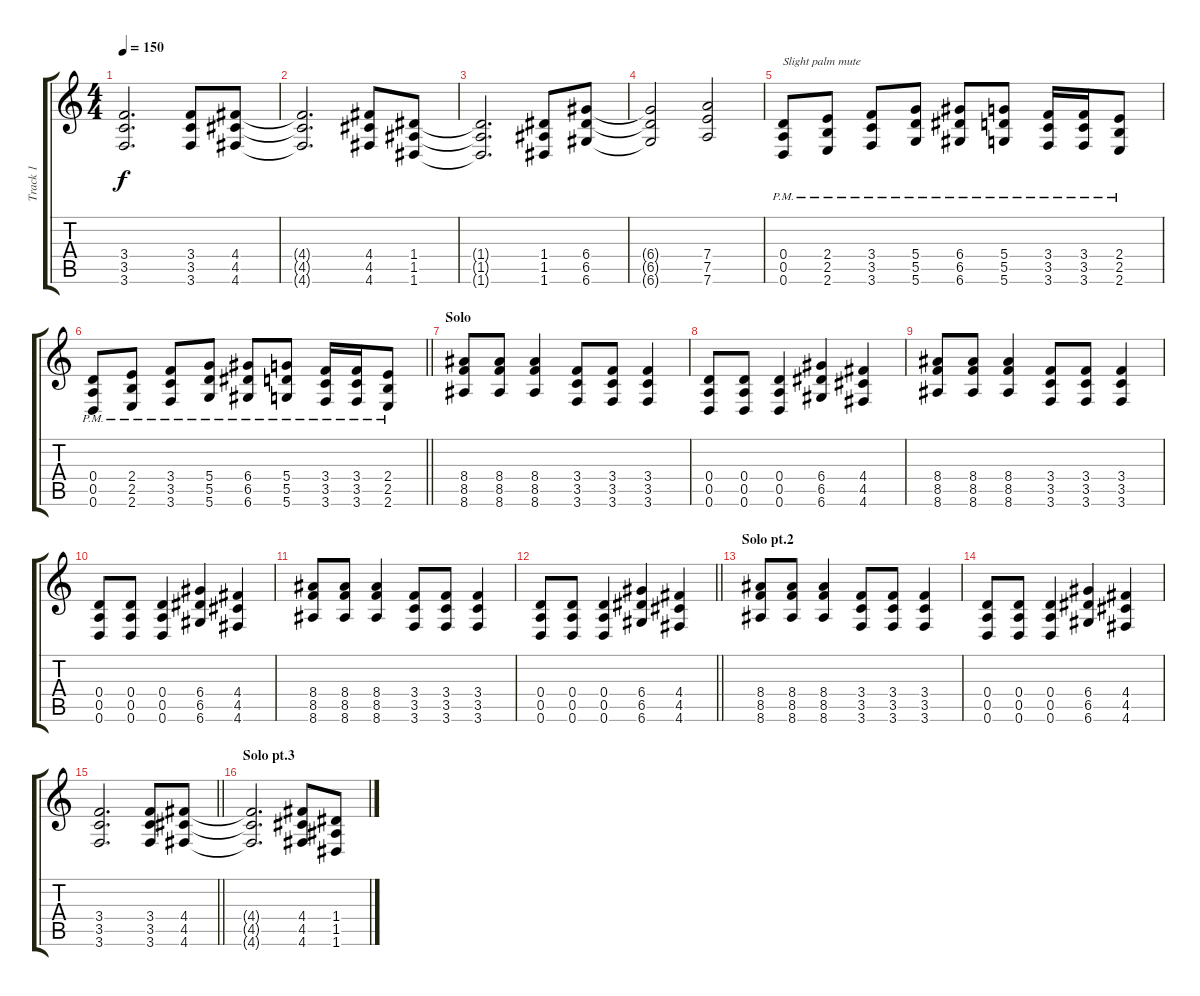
\track ("Track 1" "Track 1") {instrument distortionguitar}
\staff {score tabs}
\tuning (E4 B3 G3 D3 A2 D2) {hide}
\ts (4 4)
\tempo 150
\clef g2
\ks c
(3.4 3.5 3.6).2{d dy f} (3.4 3.5 3.6).8 (4.4 4.5 4.6).8 |
(4.4{t} 4.5{t} 4.6{t}).2{d} (4.4 4.5 4.6).8 (1.4 1.5 1.6).8 |
(1.4{t} 1.5{t} 1.6{t}).2{d} (1.4 1.5 1.6).8 (6.4 6.5 6.6).8 |
(6.4{t} 6.5{t} 6.6{t}).2 (7.4 7.5 7.6).2 |
(0.4{pm} 0.5{pm} 0.6{pm}).8{txt "Slight palm mute"} (2.4{pm} 2.5{pm} 2.6{pm}).8 (3.4{pm} 3.5{pm} 3.6{pm}).8 (5.4{pm} 5.5{pm} 5.6{pm}).8 (6.4{pm} 6.5{pm} 6.6{pm}).8 (5.4{pm} 5.5{pm} 5.6{pm}).8 (3.4{pm} 3.5{pm} 3.6{pm}).16 (3.4{pm} 3.5{pm} 3.6{pm}).16 (2.4{pm} 2.5{pm} 2.6{pm}).8 |
\barLineRight lightlight
(0.4{pm} 0.5{pm} 0.6{pm}).8 (2.4{pm} 2.5{pm} 2.6{pm}).8 (3.4{pm} 3.5{pm} 3.6{pm}).8 (5.4{pm} 5.5{pm} 5.6{pm}).8 (6.4{pm} 6.5{pm} 6.6{pm}).8 (5.4{pm} 5.5{pm} 5.6{pm}).8 (3.4{pm} 3.5{pm} 3.6{pm}).16 (3.4{pm} 3.5{pm} 3.6{pm}).16 (2.4{pm} 2.5{pm} 2.6{pm}).8 |
\section ("" "Solo")
(8.4 8.5 8.6).8{volume 10} (8.4 8.5 8.6).8 (8.4 8.5 8.6).4 (3.4 3.5 3.6).8 (3.4 3.5 3.6).8 (3.4 3.5 3.6).4 |
(0.4 0.5 0.6).8 (0.4 0.5 0.6).8 (0.4 0.5 0.6).4 (6.4 6.5 6.6).4 (4.4 4.5 4.6).4 |
(8.4 8.5 8.6).8 (8.4 8.5 8.6).8 (8.4 8.5 8.6).4 (3.4 3.5 3.6).8 (3.4 3.5 3.6).8 (3.4 3.5 3.6).4 |
(0.4 0.5 0.6).8 (0.4 0.5 0.6).8 (0.4 0.5 0.6).4 (6.4 6.5 6.6).4 (4.4 4.5 4.6).4 |
(8.4 8.5 8.6).8 (8.4 8.5 8.6).8 (8.4 8.5 8.6).4 (3.4 3.5 3.6).8 (3.4 3.5 3.6).8 (3.4 3.5 3.6).4 |
\barLineRight lightlight
(0.4 0.5 0.6).8 (0.4 0.5 0.6).8 (0.4 0.5 0.6).4 (6.4 6.5 6.6).4 (4.4 4.5 4.6).4 |
\section ("" "Solo pt.2")
(8.4 8.5 8.6).8 (8.4 8.5 8.6).8 (8.4 8.5 8.6).4 (3.4 3.5 3.6).8 (3.4 3.5 3.6).8 (3.4 3.5 3.6).4 |
(0.4 0.5 0.6).8 (0.4 0.5 0.6).8 (0.4 0.5 0.6).4 (6.4 6.5 6.6).4 (4.4 4.5 4.6).4 |
\barLineRight lightlight
(3.4 3.5 3.6).2{d} (3.4 3.5 3.6).8 (4.4 4.5 4.6).8 |
\section ("" "Solo pt.3")
(4.4{t} 4.5{t} 4.6{t}).2{d} (4.4 4.5 4.6).8 (1.4 1.5 1.6).8
